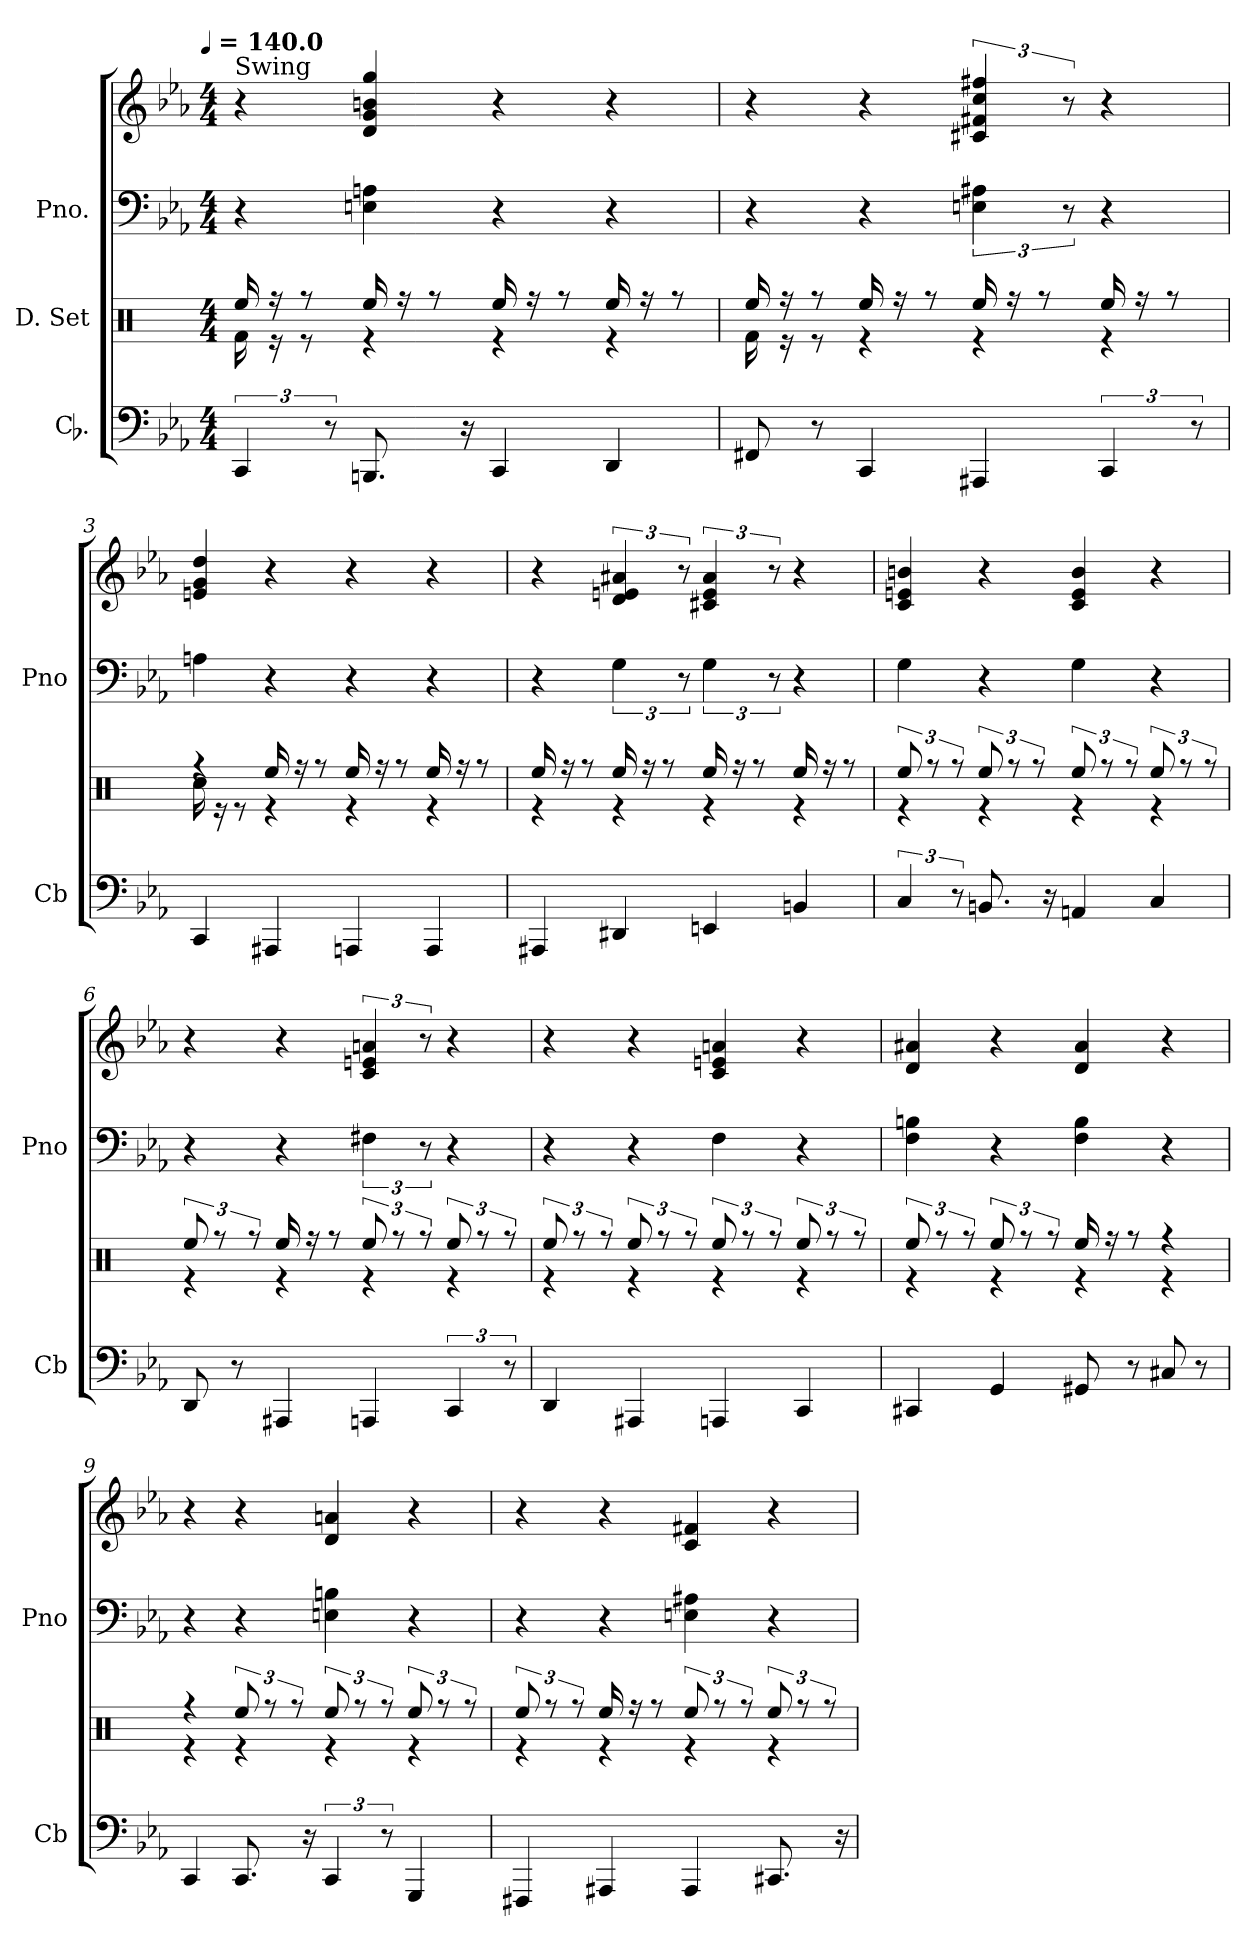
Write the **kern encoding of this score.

**kern	**kern	**kern	**kern
*part3	*part2	*part1	*part1
*staff4	*staff3	*staff2	*staff1
*I"Cb.	*I"D. Set	*I"Pno.	*
*I'Cb	*	*I'Pno	*
*clefF4	*clefX	*clefF4	*clefG2
*k[b-e-a-]	*k[]	*k[b-e-a-]	*k[b-e-a-]
!!LO:TX:omd:t=[quarter] = 140.0
*M4/4	*M4/4	*M4/4	*M4/4
*MM140	*MM140	*MM140	*MM140
=1	=1	=1	=1
*	*^	*	*
!	!	!	!	!LO:TX:a:t=Swing
6CC	16Rf\	16Ree/	4r	4r
.	16re	16rff	.	.
.	8re	8rff	.	.
12r	.	.	.	.
8.BBBn	4re	16Ree/	4En 4An	4d 4g 4bn 4gg
.	.	16rff	.	.
.	.	8rff	.	.
16r	.	.	.	.
4CC	4re	16Ree/	4r	4r
.	.	16rff	.	.
.	.	8rff	.	.
4DD	4re	16Ree/	4r	4r
.	.	16rff	.	.
.	.	8rff	.	.
=2	=2	=2	=2	=2
8FF#X	16Rf\	16Ree/	4r	4r
.	16re	16rff	.	.
8r	8re	8rff	.	.
4CC	4re	16Ree/	4r	4r
.	.	16rff	.	.
.	.	8rff	.	.
4AAA#X	4re	16Ree/	6En 6A#X	6c#X 6f#X 6cc 6ff#X
.	.	16rff	.	.
.	.	8rff	.	.
.	.	.	12r	12r
6CC	4re	16Ree/	4r	4r
.	.	16rff	.	.
.	.	8rff	.	.
12r	.	.	.	.
=3	=3	=3	=3	=3
4CC	16Rcc\	4rff	4An	4en 4g 4dd
.	16re	.	.	.
.	8re	.	.	.
4AAA#X	4re	16Ree/	4r	4r
.	.	16rff	.	.
.	.	8rff	.	.
4AAAn	4re	16Ree/	4r	4r
.	.	16rff	.	.
.	.	8rff	.	.
4AAA	4re	16Ree/	4r	4r
.	.	16rff	.	.
.	.	8rff	.	.
=4	=4	=4	=4	=4
4AAA#X	4re	16Ree/	4r	4r
.	.	16rff	.	.
.	.	8rff	.	.
4DD#X	4re	16Ree/	6G	6d 6en 6a#X
.	.	16rff	.	.
.	.	8rff	.	.
.	.	.	12r	12r
4EEn	4re	16Ree/	6G	6c#X 6e 6a#
.	.	16rff	.	.
.	.	8rff	.	.
.	.	.	12r	12r
4BBn	4re	16Ree/	4r	4r
.	.	16rff	.	.
.	.	8rff	.	.
=5	=5	=5	=5	=5
6C	4re	12Ree/	4G	4c 4en 4bn
.	.	12rff	.	.
12r	.	12rff	.	.
8.BBn	4re	12Ree/	4r	4r
.	.	12rff	.	.
.	.	12rff	.	.
16r	.	.	.	.
4AAn	4re	12Ree/	4G	4c 4e 4b
.	.	12rff	.	.
.	.	12rff	.	.
4C	4re	12Ree/	4r	4r
.	.	12rff	.	.
.	.	12rff	.	.
=6	=6	=6	=6	=6
8DD	4re	12Ree/	4r	4r
.	.	12rff	.	.
8r	.	.	.	.
.	.	12rff	.	.
4AAA#X	4re	16Ree/	4r	4r
.	.	16rff	.	.
.	.	8rff	.	.
4AAAn	4re	12Ree/	6F#X	6c 6en 6an
.	.	12rff	.	.
.	.	12rff	12r	12r
6CC	4re	12Ree/	4r	4r
.	.	12rff	.	.
12r	.	12rff	.	.
=7	=7	=7	=7	=7
4DD	4re	12Ree/	4r	4r
.	.	12rff	.	.
.	.	12rff	.	.
4AAA#X	4re	12Ree/	4r	4r
.	.	12rff	.	.
.	.	12rff	.	.
4AAAn	4re	12Ree/	4F	4c 4en 4an
.	.	12rff	.	.
.	.	12rff	.	.
4CC	4re	12Ree/	4r	4r
.	.	12rff	.	.
.	.	12rff	.	.
=8	=8	=8	=8	=8
4CC#X	4re	12Ree/	4F 4Bn	4d 4a#X
.	.	12rff	.	.
.	.	12rff	.	.
4GG	4re	12Ree/	4r	4r
.	.	12rff	.	.
.	.	12rff	.	.
8GG#X	4re	16Ree/	4F 4B	4d 4a#
.	.	16rff	.	.
8r	.	8rff	.	.
8C#X	4re	4rff	4r	4r
8r	.	.	.	.
=9	=9	=9	=9	=9
4CC	4re	4rff	4r	4r
8.CC	4re	12Ree/	4r	4r
.	.	12rff	.	.
.	.	12rff	.	.
16r	.	.	.	.
6CC	4re	12Ree/	4En 4Bn	4d 4an
.	.	12rff	.	.
12r	.	12rff	.	.
4GGG	4re	12Ree/	4r	4r
.	.	12rff	.	.
.	.	12rff	.	.
=10	=10	=10	=10	=10
4FFF#X	4re	12Ree/	4r	4r
.	.	12rff	.	.
.	.	12rff	.	.
4AAA#X	4re	16Ree/	4r	4r
.	.	16rff	.	.
.	.	8rff	.	.
4AAA#	4re	12Ree/	4En 4A#X	4c 4f#X
.	.	12rff	.	.
.	.	12rff	.	.
8.CC#X	4re	12Ree/	4r	4r
.	.	12rff	.	.
.	.	12rff	.	.
16r	.	.	.	.
*	*v	*v	*	*
=	=	=	=
*-	*-	*-	*-
